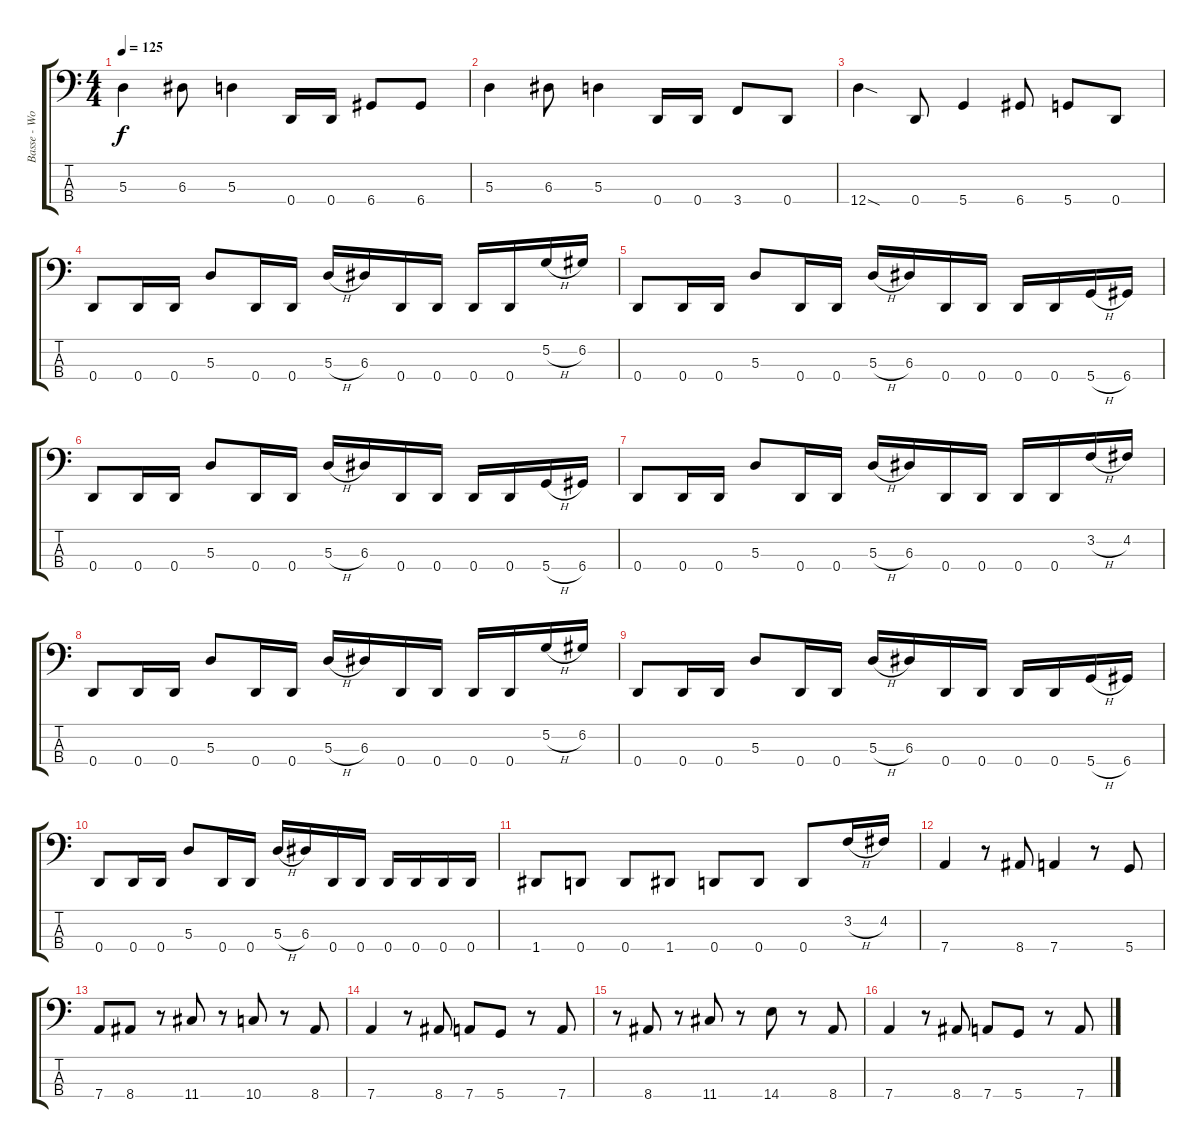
\track ("Basse - Woz" "Basse - Wo") {instrument electricbassfinger}
\staff {score tabs}
\tuning (G2 D2 A1 D1) {hide}
\ts (4 4)
\tempo 125
\clef f4
\ks c
5.3.4{dy f} 6.3.8 5.3.4 0.4.16 0.4.16 6.4.8 6.4.8 |
5.3.4 6.3.8 5.3.4 0.4.16 0.4.16 3.4.8 0.4.8 |
12.4{sod}.4 0.4.8 5.4.4 6.4.8 5.4.8 0.4.8 |
0.4.8 0.4.16 0.4.16 5.3.8 0.4.16 0.4.16 5.3{h}.16 6.3.16 0.4.16 0.4.16 0.4.16 0.4.16 5.2{h}.16 6.2.16 |
0.4.8 0.4.16 0.4.16 5.3.8 0.4.16 0.4.16 5.3{h}.16 6.3.16 0.4.16 0.4.16 0.4.16 0.4.16 5.4{h}.16 6.4.16 |
0.4.8 0.4.16 0.4.16 5.3.8 0.4.16 0.4.16 5.3{h}.16 6.3.16 0.4.16 0.4.16 0.4.16 0.4.16 5.4{h}.16 6.4.16 |
0.4.8 0.4.16 0.4.16 5.3.8 0.4.16 0.4.16 5.3{h}.16 6.3.16 0.4.16 0.4.16 0.4.16 0.4.16 3.2{h}.16 4.2.16 |
0.4.8 0.4.16 0.4.16 5.3.8 0.4.16 0.4.16 5.3{h}.16 6.3.16 0.4.16 0.4.16 0.4.16 0.4.16 5.2{h}.16 6.2.16 |
0.4.8 0.4.16 0.4.16 5.3.8 0.4.16 0.4.16 5.3{h}.16 6.3.16 0.4.16 0.4.16 0.4.16 0.4.16 5.4{h}.16 6.4.16 |
0.4.8 0.4.16 0.4.16 5.3.8 0.4.16 0.4.16 5.3{h}.16 6.3.16 0.4.16 0.4.16 0.4.16 0.4.16 0.4.16 0.4.16 |
1.4.8 0.4.8 0.4.8 1.4.8 0.4.8 0.4.8 0.4.8 3.2{h}.16 4.2.16 |
7.4.4 r.8 8.4.8 7.4.4 r.8 5.4.8 |
7.4.8 8.4.8 r.8 11.4.8 r.8 10.4.8 r.8 8.4.8 |
7.4.4 r.8 8.4.8 7.4.8 5.4.8 r.8 7.4.8 |
r.8 8.4.8 r.8 11.4.8 r.8 14.4.8 r.8 8.4.8 |
7.4.4 r.8 8.4.8 7.4.8 5.4.8 r.8 7.4.8
